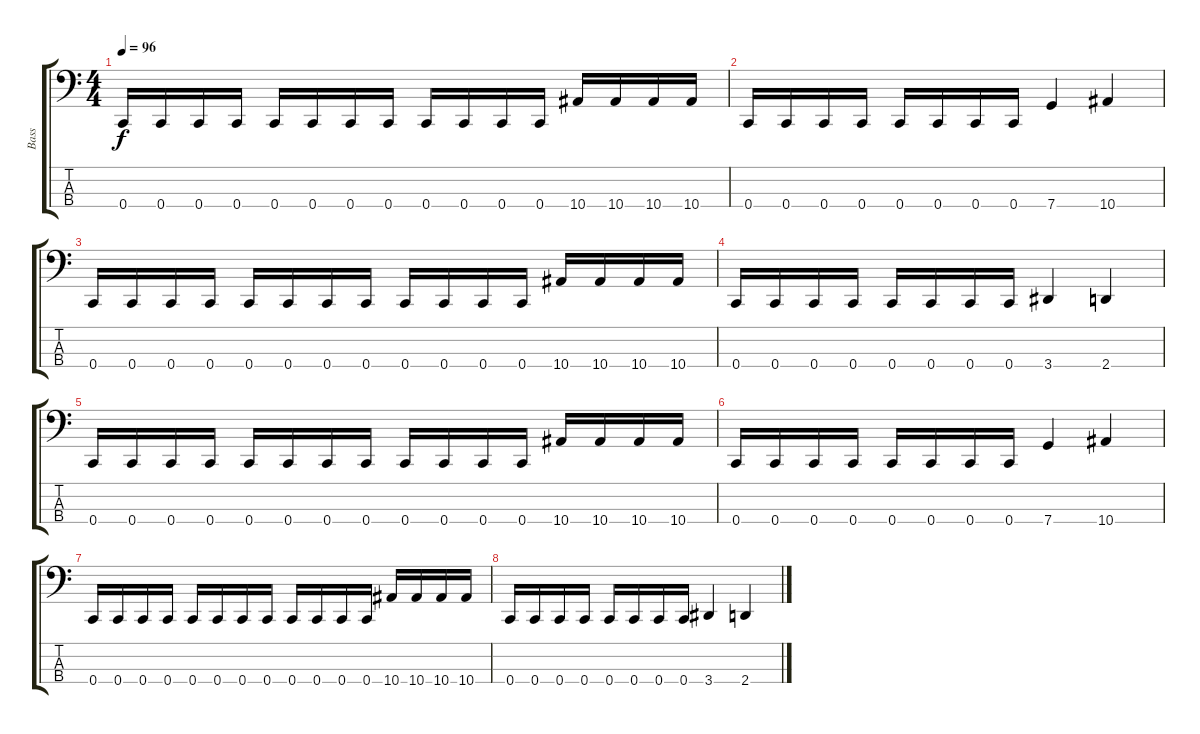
\track ("Bass" "Bass") {instrument electricbassfinger}
\staff {score tabs}
\tuning (F2 C2 G1 C1) {hide}
\ts (4 4)
\tempo 96
\clef f4
\ks c
0.4.16{dy f} 0.4.16 0.4.16 0.4.16 0.4.16 0.4.16 0.4.16 0.4.16 0.4.16 0.4.16 0.4.16 0.4.16 10.4.16 10.4.16 10.4.16 10.4.16 |
0.4.16 0.4.16 0.4.16 0.4.16 0.4.16 0.4.16 0.4.16 0.4.16 7.4.4 10.4.4 |
0.4.16 0.4.16 0.4.16 0.4.16 0.4.16 0.4.16 0.4.16 0.4.16 0.4.16 0.4.16 0.4.16 0.4.16 10.4.16 10.4.16 10.4.16 10.4.16 |
0.4.16{volume 0} 0.4.16 0.4.16 0.4.16 0.4.16 0.4.16 0.4.16 0.4.16 3.4.4 2.4.4 |
0.4.16 0.4.16 0.4.16 0.4.16 0.4.16 0.4.16 0.4.16 0.4.16 0.4.16 0.4.16 0.4.16 0.4.16 10.4.16 10.4.16 10.4.16 10.4.16 |
0.4.16 0.4.16 0.4.16 0.4.16 0.4.16 0.4.16 0.4.16 0.4.16 7.4.4 10.4.4 |
0.4.16 0.4.16 0.4.16 0.4.16 0.4.16 0.4.16 0.4.16 0.4.16 0.4.16 0.4.16 0.4.16 0.4.16 10.4.16 10.4.16 10.4.16 10.4.16 |
0.4.16 0.4.16 0.4.16 0.4.16 0.4.16 0.4.16 0.4.16 0.4.16 3.4.4 2.4.4
